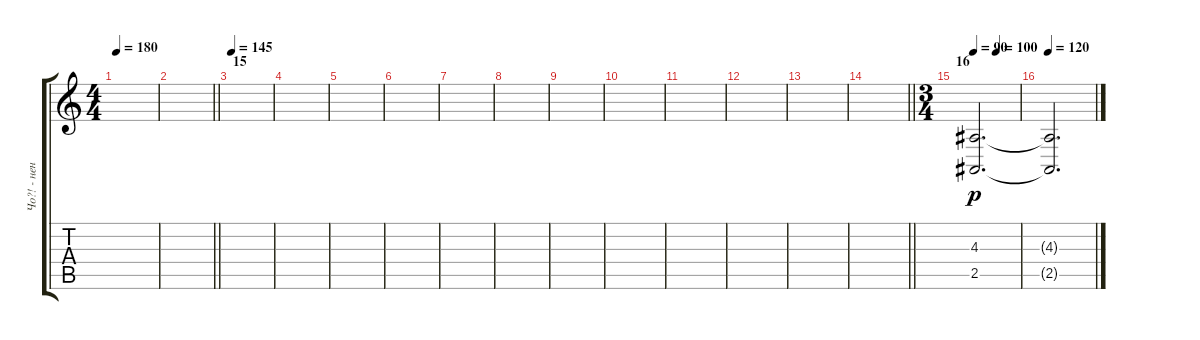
\track ("Чо?! - ненужный трек" "Чо?! - нен") {instrument stringensemble1}
\staff {score tabs}
\tuning (Eb4 Bb3 Gb3 Db3 Ab2 Eb2) {hide}
\ts (4 4)
\tempo 180
\clef g2
\ks c
|
\barLineRight lightlight
|
\section ("" "15")
\tempo 145
|
|
|
|
|
|
|
|
|
|
|
\barLineRight lightlight
|
\ts (3 4)
\section ("" "16")
\tempo 90
\tempo (100 0.5)
(4.3 2.5).2{d dy p} |
\tempo 120
(4.3{t} 2.5{t}).2{d}
